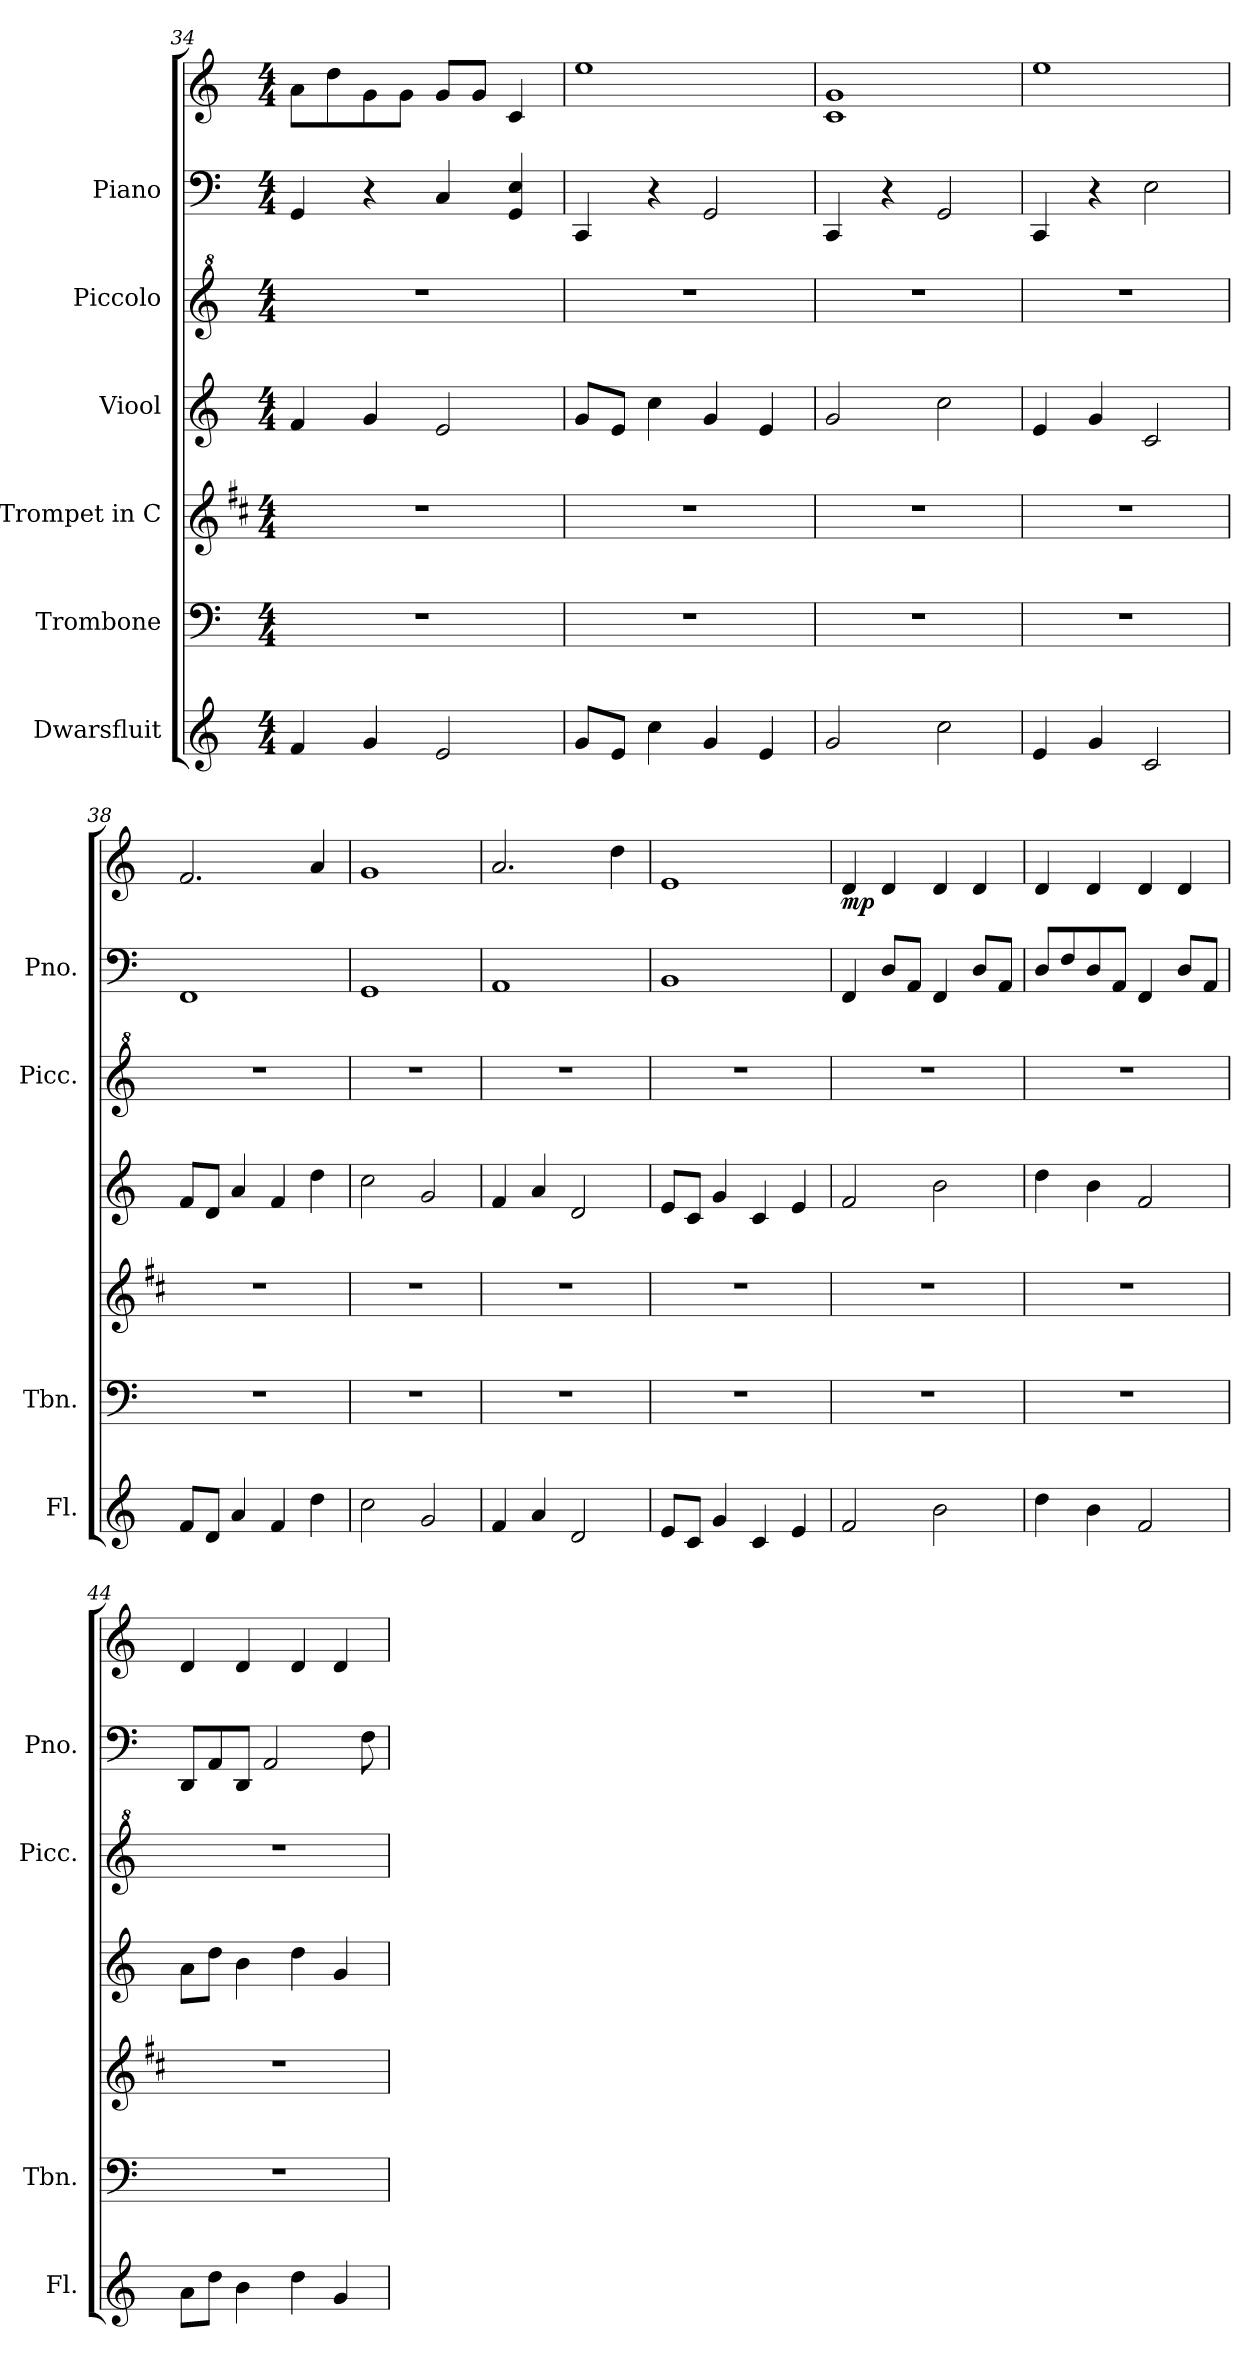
**kern	**kern	**kern	**kern	**kern	**kern	**kern	**dynam
*part6	*part5	*part4	*part3	*part2	*part1	*part1	*part1
*staff7	*staff6	*staff5	*staff4	*staff3	*staff2	*staff1	*staff1/2
*I"Dwarsfluit	*I"Trombone	*I"Trompet in C	*I"Viool	*I"Piccolo	*I"Piano	*	*
*I'Fl.	*I'Tbn.	*	*	*I'Picc.	*I'Pno.	*	*
!!LO:PB:g=z
*clefG2	*clefF4	*clefG2	*clefG2	*clefG^2	*clefF4	*clefG2	*
*	*	*ITrd1c2	*	*ITrd-7c-12	*	*	*
*k[]	*k[]	*k[]	*k[]	*k[]	*k[]	*k[]	*
*M4/4	*M4/4	*M4/4	*M4/4	*M4/4	*M4/4	*M4/4	*
=34	=34	=34	=34	=34	=34	=34	=34
4f/	1r	1r	4f/	1r	4GG/	8a\L	.
.	.	.	.	.	.	8dd\	.
4g/	.	.	4g/	.	4r	8g\	.
.	.	.	.	.	.	8g\J	.
2e/	.	.	2e/	.	4C/	8g/L	.
.	.	.	.	.	.	8g/J	.
.	.	.	.	.	4GG/ 4E/	4c/	.
=35	=35	=35	=35	=35	=35	=35	=35
8g/L	1r	1r	8g/L	1r	4CC/	1ee	.
8e/J	.	.	8e/J	.	.	.	.
4cc\	.	.	4cc\	.	4r	.	.
4g/	.	.	4g/	.	2GG/	.	.
4e/	.	.	4e/	.	.	.	.
=36	=36	=36	=36	=36	=36	=36	=36
2g/	1r	1r	2g/	1r	4CC/	1c 1g	.
.	.	.	.	.	4r	.	.
2cc\	.	.	2cc\	.	2GG/	.	.
=37	=37	=37	=37	=37	=37	=37	=37
4e/	1r	1r	4e/	1r	4CC/	1ee	.
4g/	.	.	4g/	.	4r	.	.
2c/	.	.	2c/	.	2E\	.	.
=38	=38	=38	=38	=38	=38	=38	=38
8f/L	1r	1r	8f/L	1r	1FF	2.f/	.
8d/J	.	.	8d/J	.	.	.	.
4a/	.	.	4a/	.	.	.	.
4f/	.	.	4f/	.	.	.	.
4dd\	.	.	4dd\	.	.	4a/	.
=39	=39	=39	=39	=39	=39	=39	=39
2cc\	1r	1r	2cc\	1r	1GG	1g	.
2g/	.	.	2g/	.	.	.	.
=40	=40	=40	=40	=40	=40	=40	=40
4f/	1r	1r	4f/	1r	1AA	2.a/	.
4a/	.	.	4a/	.	.	.	.
2d/	.	.	2d/	.	.	.	.
.	.	.	.	.	.	4dd\	.
=41	=41	=41	=41	=41	=41	=41	=41
8e/L	1r	1r	8e/L	1r	1BB	1e	.
8c/J	.	.	8c/J	.	.	.	.
4g/	.	.	4g/	.	.	.	.
4c/	.	.	4c/	.	.	.	.
4e/	.	.	4e/	.	.	.	.
!!LO:PB:g=z
=42	=42	=42	=42	=42	=42	=42	=42
!	!	!	!	!	!	!	!LO:DY:b
2f/	1r	1r	2f/	1r	4FF/	4d/	mp
.	.	.	.	.	8D/L	4d/	.
.	.	.	.	.	8AA/J	.	.
2b\	.	.	2b\	.	4FF/	4d/	.
.	.	.	.	.	8D/L	4d/	.
.	.	.	.	.	8AA/J	.	.
=43	=43	=43	=43	=43	=43	=43	=43
4dd\	1r	1r	4dd\	1r	8D/L	4d/	.
.	.	.	.	.	8F/	.	.
4b\	.	.	4b\	.	8D/	4d/	.
.	.	.	.	.	8AA/J	.	.
2f/	.	.	2f/	.	4FF/	4d/	.
.	.	.	.	.	8D/L	4d/	.
.	.	.	.	.	8AA/J	.	.
=44	=44	=44	=44	=44	=44	=44	=44
8a\L	1r	1r	8a\L	1r	8DD/L	4d/	.
8dd\J	.	.	8dd\J	.	8AA/	.	.
4b\	.	.	4b\	.	8DD/J	4d/	.
.	.	.	.	.	2AA/	.	.
4dd\	.	.	4dd\	.	.	4d/	.
4g/	.	.	4g/	.	.	4d/	.
.	.	.	.	.	8F\	.	.
=	=	=	=	=	=	=	=
*-	*-	*-	*-	*-	*-	*-	*-
